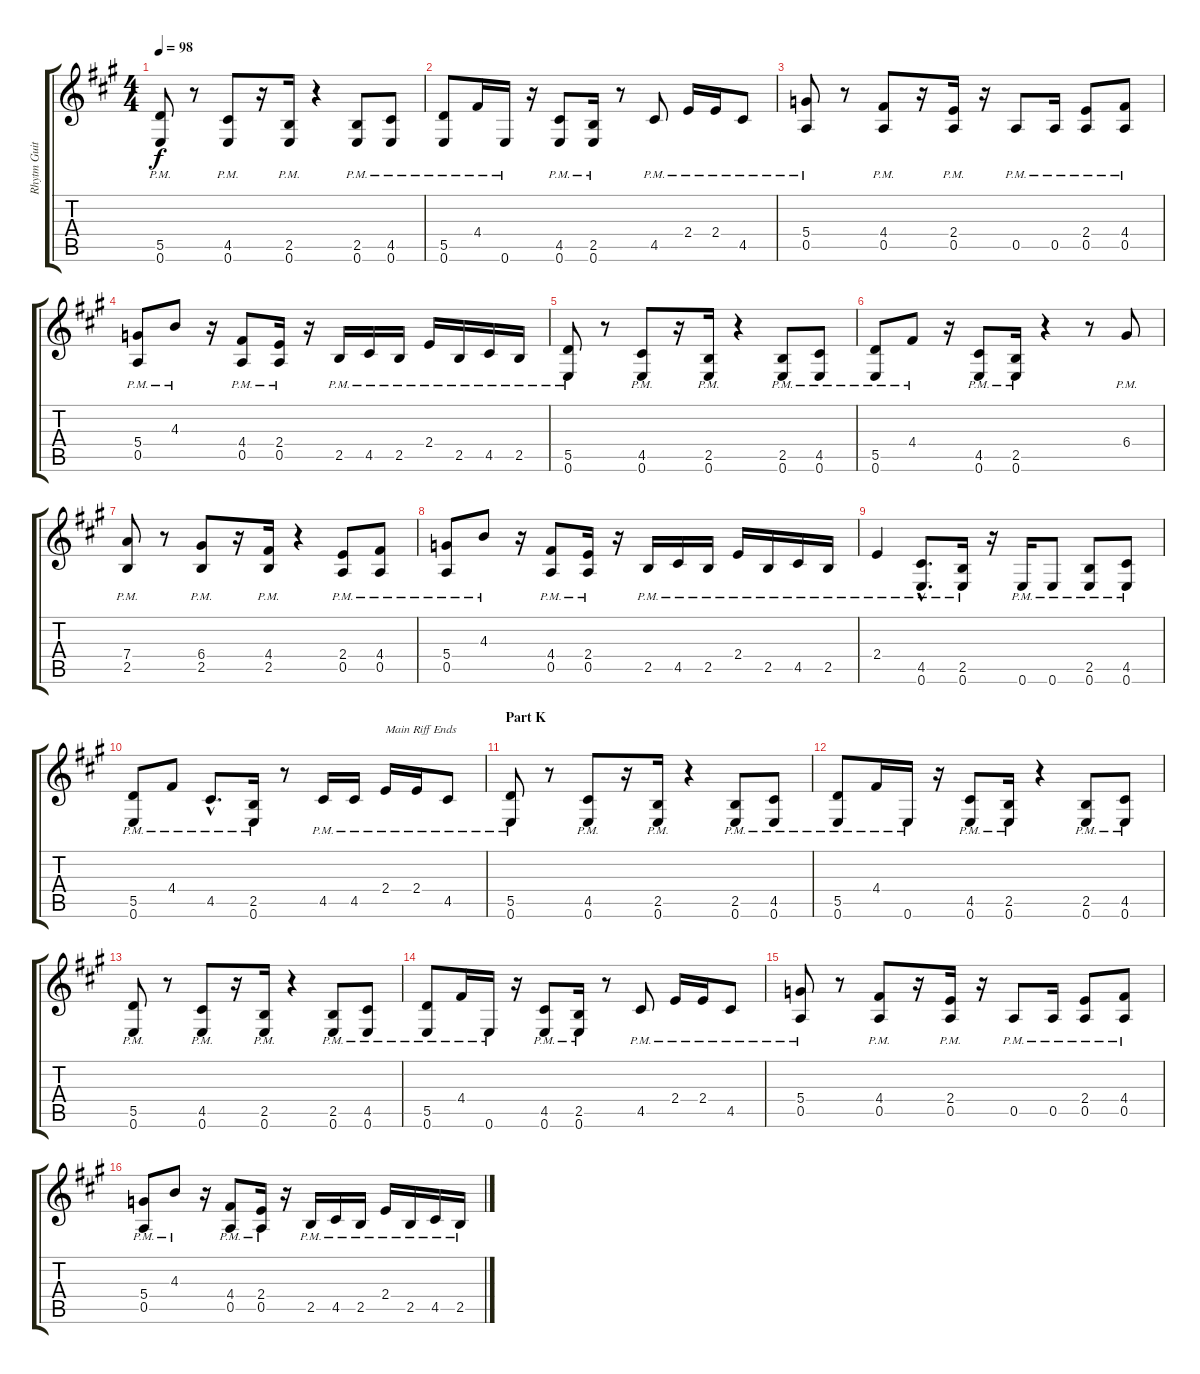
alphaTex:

\track ("Rhytm Guitar" "Rhytm Guit") {instrument overdrivenguitar}
\staff {score tabs}
\tuning (E4 B3 G3 D3 A2 E2) {hide}
\ts (4 4)
\tempo 98
\clef g2
\ks a
(5.5{pm} 0.6{pm}).8{dy f} r.8 (4.5{pm} 0.6{pm}).8 r.16 (2.5{pm} 0.6{pm}).16 r.4 (2.5{pm} 0.6{pm}).8 (4.5{pm} 0.6{pm}).8 |
(5.5{pm} 0.6{pm}).8 4.4{pm}.16 0.6{pm}.16 r.16 (4.5{pm} 0.6{pm}).8 (2.5{pm} 0.6{pm}).16 r.8 4.5{pm}.8 2.4{pm}.16 2.4{pm}.16 4.5{pm}.8 |
(5.4{pm} 0.5{pm}).8 r.8 (4.4{pm} 0.5{pm}).8 r.16 (2.4{pm} 0.5{pm}).16 r.16 0.5{pm}.8 0.5{pm}.16 (2.4{pm} 0.5{pm}).8 (4.4{pm} 0.5{pm}).8 |
(5.4{pm} 0.5{pm}).8 4.3{pm}.8 r.16 (4.4{pm} 0.5{pm}).8 (2.4{pm} 0.5{pm}).16 r.16 2.5{pm}.16 4.5{pm}.16 2.5{pm}.16 2.4{pm}.16 2.5{pm}.16 4.5{pm}.16 2.5{pm}.16 |
(5.5{pm} 0.6{pm}).8 r.8 (4.5{pm} 0.6{pm}).8 r.16 (2.5{pm} 0.6{pm}).16 r.4 (2.5{pm} 0.6{pm}).8 (4.5{pm} 0.6{pm}).8 |
(5.5{pm} 0.6{pm}).8 4.4{pm}.8 r.16 (4.5{pm} 0.6{pm}).8 (2.5{pm} 0.6{pm}).16 r.4 r.8 6.4{pm}.8 |
(7.4{pm} 2.5{pm}).8 r.8 (6.4{pm} 2.5{pm}).8 r.16 (4.4{pm} 2.5{pm}).16 r.4 (2.4{pm} 0.5{pm}).8 (4.4{pm} 0.5{pm}).8 |
(5.4{pm} 0.5{pm}).8 4.3{pm}.8 r.16 (4.4{pm} 0.5{pm}).8 (2.4{pm} 0.5{pm}).16 r.16 2.5{pm}.16 4.5{pm}.16 2.5{pm}.16 2.4{pm}.16 2.5{pm}.16 4.5{pm}.16 2.5{pm}.16 |
2.4{pm}.4 (4.5{hac pm} 0.6{hac pm}).8{d} (2.5{pm} 0.6{pm}).16 r.16 0.6{pm}.16 0.6{pm}.8 (2.5{pm} 0.6{pm}).8 (4.5{pm} 0.6{pm}).8 |
(5.5{pm} 0.6{pm}).8 4.4{pm}.8 4.5{hac pm}.8{d} (2.5{pm} 0.6{pm}).16 r.8 4.5{pm}.16 4.5{pm}.16 2.4{pm}.16{txt "Main Riff Ends"} 2.4{pm}.16 4.5{pm}.8 |
\section ("" "Part K")
(5.5{pm} 0.6{pm}).8 r.8 (4.5{pm} 0.6{pm}).8 r.16 (2.5{pm} 0.6{pm}).16 r.4 (2.5{pm} 0.6{pm}).8 (4.5{pm} 0.6{pm}).8 |
(5.5{pm} 0.6{pm}).8 4.4{pm}.16 0.6{pm}.16 r.16 (4.5{pm} 0.6{pm}).8 (2.5{pm} 0.6{pm}).16 r.4 (2.5{pm} 0.6{pm}).8 (4.5{pm} 0.6{pm}).8 |
(5.5{pm} 0.6{pm}).8 r.8 (4.5{pm} 0.6{pm}).8 r.16 (2.5{pm} 0.6{pm}).16 r.4 (2.5{pm} 0.6{pm}).8 (4.5{pm} 0.6{pm}).8 |
(5.5{pm} 0.6{pm}).8 4.4{pm}.16 0.6{pm}.16 r.16 (4.5{pm} 0.6{pm}).8 (2.5{pm} 0.6{pm}).16 r.8 4.5{pm}.8 2.4{pm}.16 2.4{pm}.16 4.5{pm}.8 |
(5.4{pm} 0.5{pm}).8 r.8 (4.4{pm} 0.5{pm}).8 r.16 (2.4{pm} 0.5{pm}).16 r.16 0.5{pm}.8 0.5{pm}.16 (2.4{pm} 0.5{pm}).8 (4.4{pm} 0.5{pm}).8 |
(5.4{pm} 0.5{pm}).8 4.3{pm}.8 r.16 (4.4{pm} 0.5{pm}).8 (2.4{pm} 0.5{pm}).16 r.16 2.5{pm}.16 4.5{pm}.16 2.5{pm}.16 2.4{pm}.16 2.5{pm}.16 4.5{pm}.16 2.5{pm}.16
